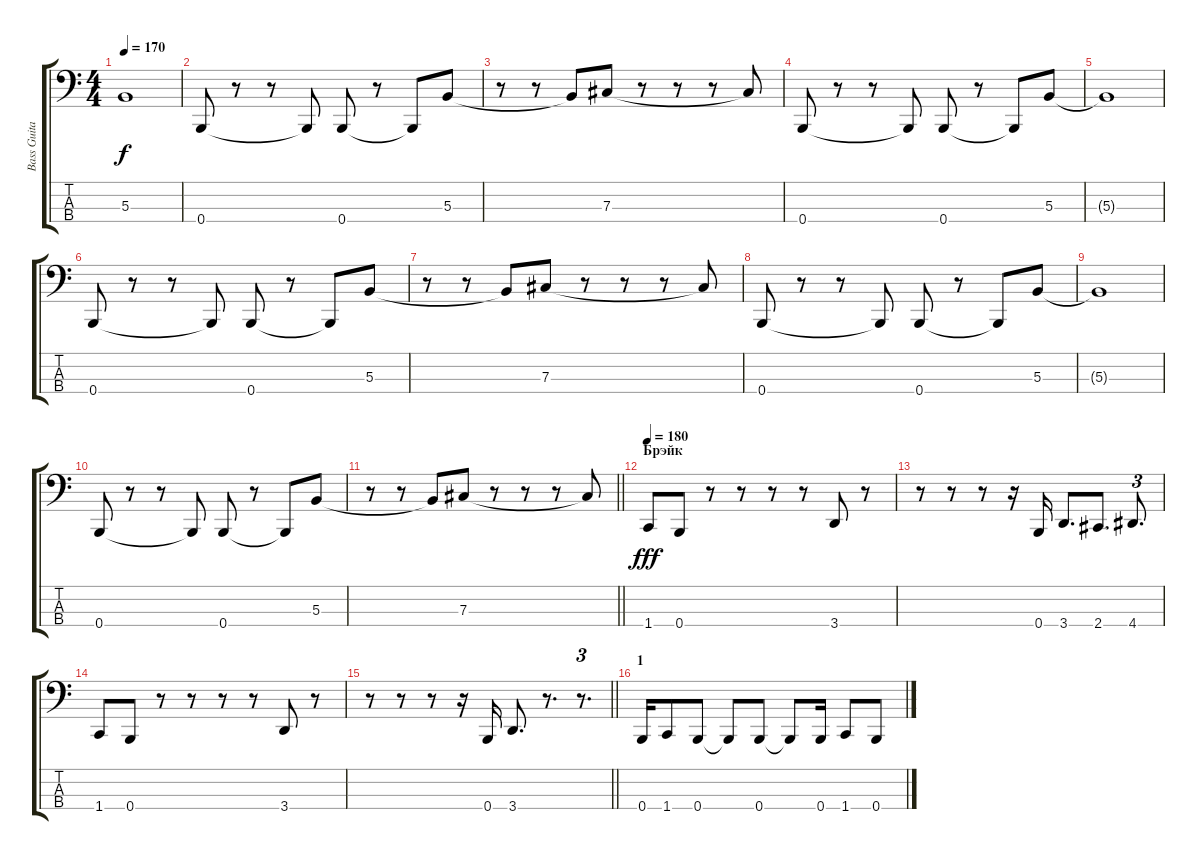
\track ("Bass Guitar" "Bass Guita") {instrument electricbassfinger}
\staff {score tabs}
\tuning (E2 B1 Gb1 B0) {hide}
\ts (4 4)
\tempo 170
\clef f4
\ks c
5.3{t}.1{dy f} |
0.4.8 r.8 r.8 0.4{t}.8 0.4.8 r.8 0.4{t}.8 5.3.8 |
r.8 r.8 5.3{t}.8 7.3.8 r.8 r.8 r.8 7.3{t}.8 |
0.4.8 r.8 r.8 0.4{t}.8 0.4.8 r.8 0.4{t}.8 5.3.8 |
5.3{t}.1 |
0.4.8 r.8 r.8 0.4{t}.8 0.4.8 r.8 0.4{t}.8 5.3.8 |
r.8 r.8 5.3{t}.8 7.3.8 r.8 r.8 r.8 7.3{t}.8 |
0.4.8 r.8 r.8 0.4{t}.8 0.4.8 r.8 0.4{t}.8 5.3.8 |
5.3{t}.1 |
0.4.8 r.8 r.8 0.4{t}.8 0.4.8 r.8 0.4{t}.8 5.3.8 |
\barLineRight lightlight
r.8 r.8 5.3{t}.8 7.3.8 r.8 r.8 r.8 7.3{t}.8 |
\section ("" "Брэйк")
\tempo 180
1.4.8{dy fff} 0.4.8 r.8 r.8 r.8 r.8 3.4.8 r.8 |
r.8 r.8 r.8 r.16 0.4.16 3.4.8{d} 2.4.8{d} 4.4.8{d tu (3 2)} |
1.4.8 0.4.8 r.8 r.8 r.8 r.8 3.4.8 r.8 |
\barLineRight lightlight
r.8 r.8 r.8 r.16 0.4.16 3.4.8{d} r.8{d} r.8{d tu (3 2)} |
\section ("" "1")
0.4.16 1.4.8 0.4.8 0.4{t}.8 0.4.8 0.4{t}.8 0.4.16 1.4.8 0.4.8
